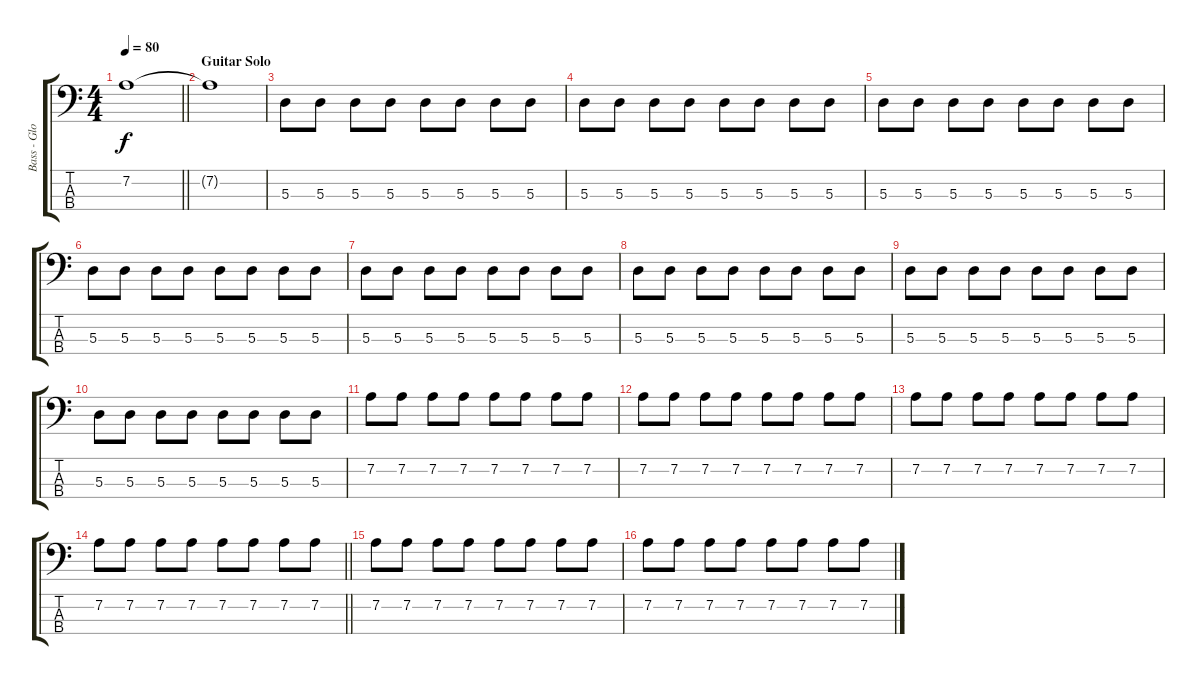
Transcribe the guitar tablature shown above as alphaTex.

\track ("Bass - Glover" "Bass - Glo") {instrument electricbasspick}
\staff {score tabs}
\tuning (G2 D2 A1 E1) {hide}
\ts (4 4)
\tempo 80
\clef f4
\barLineRight lightlight
\ks c
7.2{t}.1{dy f} |
\section ("" "Guitar Solo")
7.2{t}.1 |
5.3.8 5.3.8 5.3.8 5.3.8 5.3.8 5.3.8 5.3.8 5.3.8 |
5.3.8 5.3.8 5.3.8 5.3.8 5.3.8 5.3.8 5.3.8 5.3.8 |
5.3.8 5.3.8 5.3.8 5.3.8 5.3.8 5.3.8 5.3.8 5.3.8 |
5.3.8 5.3.8 5.3.8 5.3.8 5.3.8 5.3.8 5.3.8 5.3.8 |
5.3.8 5.3.8 5.3.8 5.3.8 5.3.8 5.3.8 5.3.8 5.3.8 |
5.3.8 5.3.8 5.3.8 5.3.8 5.3.8 5.3.8 5.3.8 5.3.8 |
5.3.8 5.3.8 5.3.8 5.3.8 5.3.8 5.3.8 5.3.8 5.3.8 |
5.3.8 5.3.8 5.3.8 5.3.8 5.3.8 5.3.8 5.3.8 5.3.8 |
7.2.8 7.2.8 7.2.8 7.2.8 7.2.8 7.2.8 7.2.8 7.2.8 |
7.2.8 7.2.8 7.2.8 7.2.8 7.2.8 7.2.8 7.2.8 7.2.8 |
7.2.8 7.2.8 7.2.8 7.2.8 7.2.8 7.2.8 7.2.8 7.2.8 |
\barLineRight lightlight
7.2.8 7.2.8 7.2.8 7.2.8 7.2.8 7.2.8 7.2.8 7.2.8 |
\section ("" "")
7.2.8 7.2.8 7.2.8 7.2.8 7.2.8 7.2.8 7.2.8 7.2.8 |
7.2.8 7.2.8 7.2.8 7.2.8 7.2.8 7.2.8 7.2.8 7.2.8
